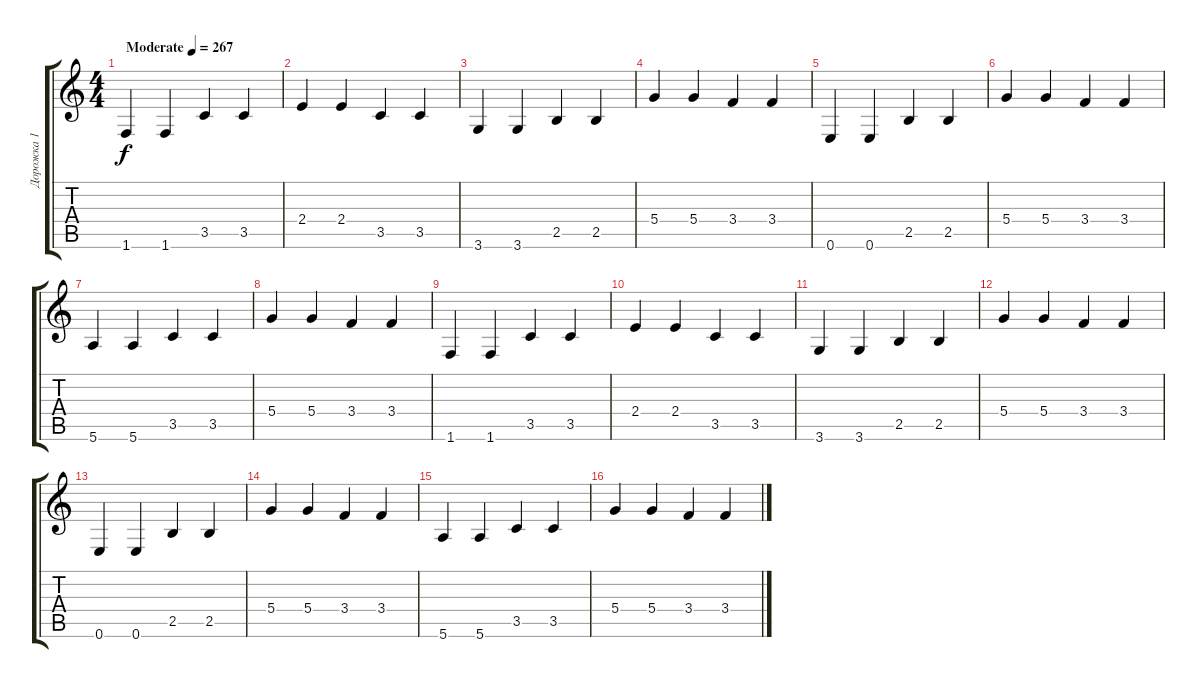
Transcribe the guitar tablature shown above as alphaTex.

\track ("Дорожка 1" "Дорожка 1") {instrument acousticguitarsteel}
\staff {score tabs}
\tuning (E4 B3 G3 D3 A2 E2) {hide}
\ts (4 4)
\tempo (267 "Moderate")
\clef g2
\ks c
1.6.4{dy f instrument acousticguitarsteel} 1.6.4 3.5.4 3.5.4 |
2.4.4 2.4.4 3.5.4 3.5.4 |
3.6.4 3.6.4 2.5.4 2.5.4 |
5.4.4 5.4.4 3.4.4 3.4.4 |
0.6.4 0.6.4 2.5.4 2.5.4 |
5.4.4 5.4.4 3.4.4 3.4.4 |
5.6.4 5.6.4 3.5.4 3.5.4 |
5.4.4 5.4.4 3.4.4 3.4.4 |
1.6.4 1.6.4 3.5.4 3.5.4 |
2.4.4 2.4.4 3.5.4 3.5.4 |
3.6.4 3.6.4 2.5.4 2.5.4 |
5.4.4 5.4.4 3.4.4 3.4.4 |
0.6.4 0.6.4 2.5.4 2.5.4 |
5.4.4 5.4.4 3.4.4 3.4.4 |
5.6.4 5.6.4 3.5.4 3.5.4 |
5.4.4 5.4.4 3.4.4 3.4.4
